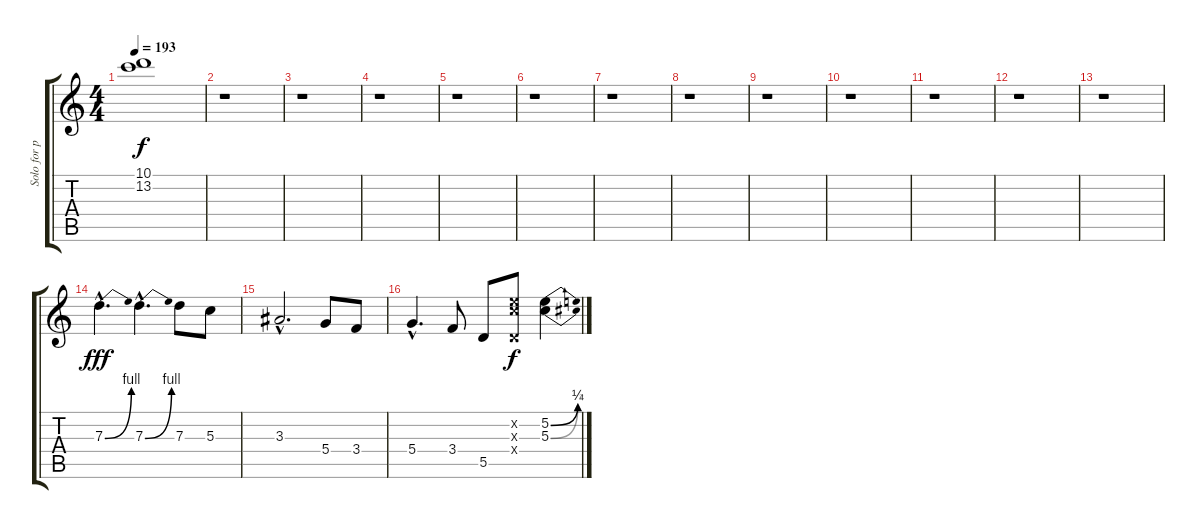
\track ("Solo for playback only" "Solo for p") {instrument distortionguitar}
\staff {score tabs}
\tuning (E4 B3 G3 D3 A2 E2) {hide}
\ts (4 4)
\tempo 193
\clef g2
\ks c
(10.1{t} 13.2{t}).1{dy f} |
r.1 |
r.1 |
r.1 |
r.1 |
r.1 |
r.1 |
r.1 |
r.1 |
r.1 |
r.1 |
r.1 |
r.1 |
7.3{be (bend 0 0 60 4) hac}.4{d dy fff} 7.3{be (bend 0 0 60 4) hac}.4{d} 7.3.8 5.3.8 |
3.3{hac}.2{d} 5.4.8 3.4.8 |
5.4{hac}.4{d} 3.4.8 5.5.8 (5.2{x} 5.3{x} 0.4{x}).8{dy f} (5.2{be (bend 0 0 60 1)} 5.3{be (bend 0 0 60 2)}).4
